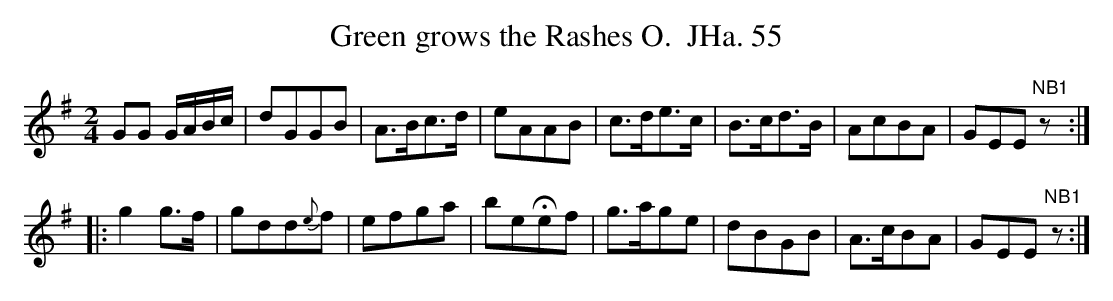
X:1
T:Green grows the Rashes O.  JHa. 55
M:2/4
L:1/8
K:G
GG G/A/B/c/|dGGB|A>Bc>d|eAAB|c>de>c|B>cd>B|AcBA|GEE"NB1"z:|
|:g2g>f|gdd{e}f|efga|be!fermata!ef|g>age|dBGB|A>cBA|GEE "NB1"z:|
